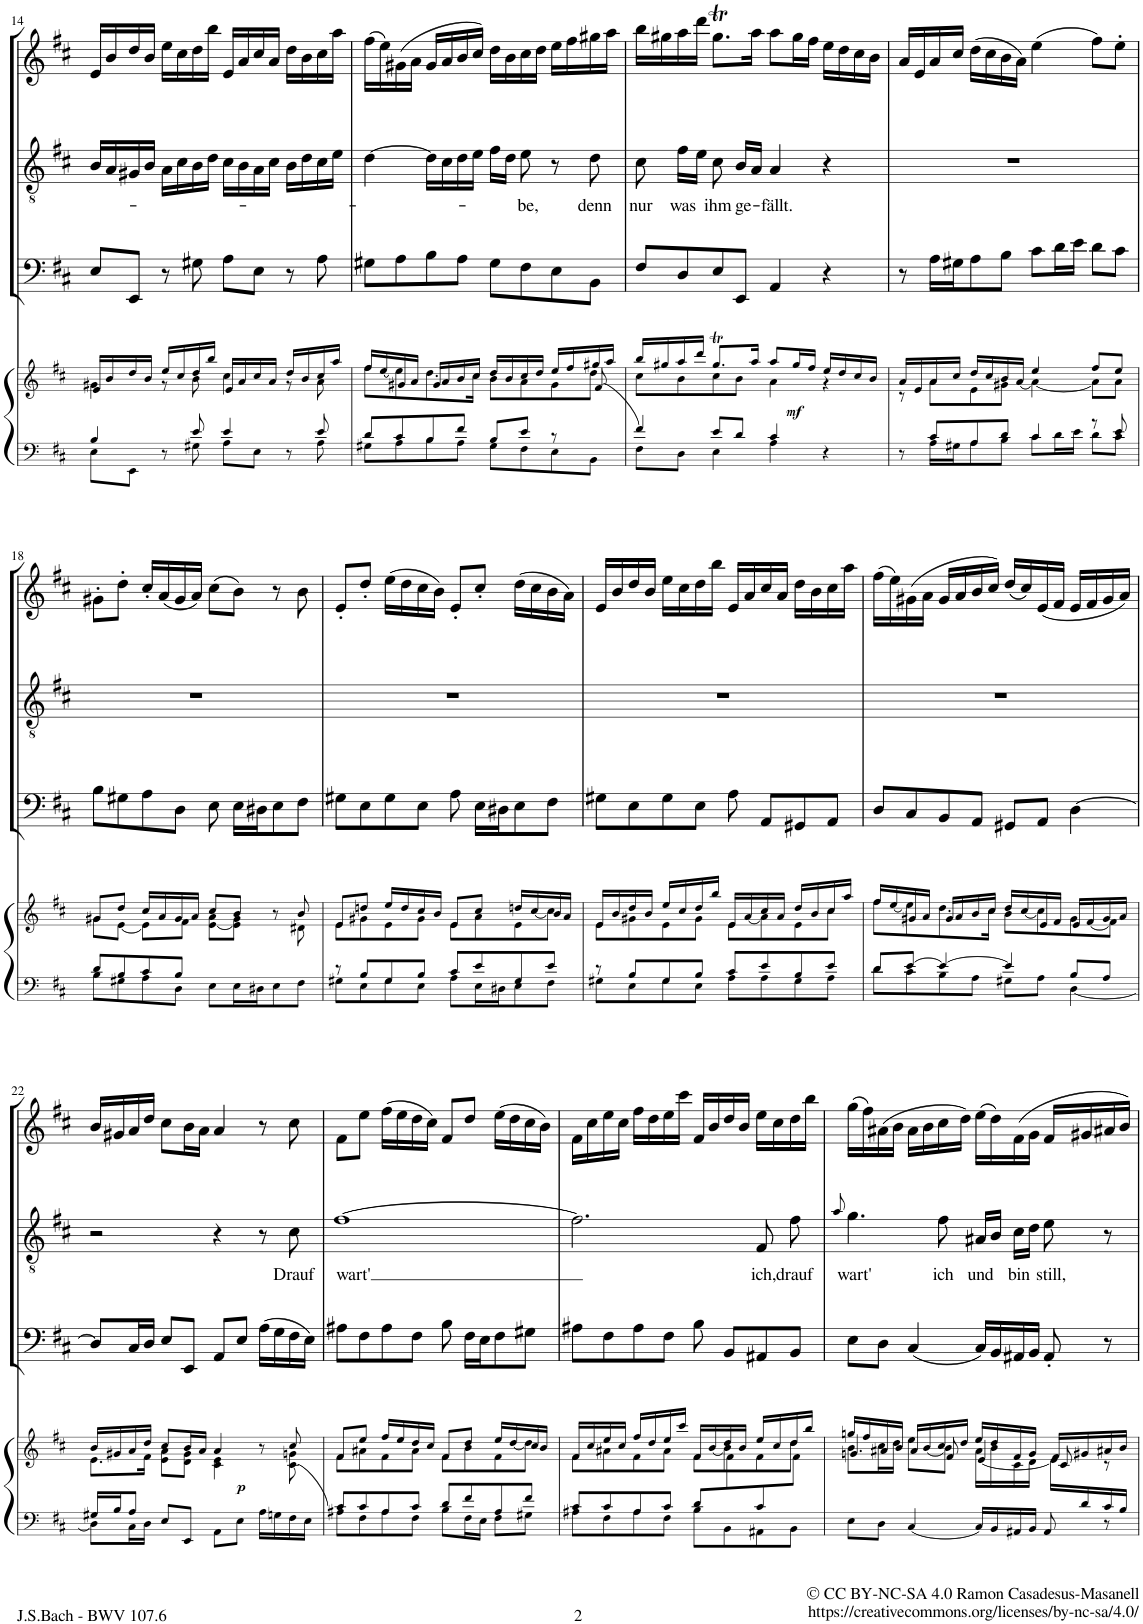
**kern	**kern	**dynam	**kern	**kern	**text	**kern
*part4	*part4	*part4	*part3	*part2	*part2	*part1
*staff5	*staff4	*staff4/5	*staff3	*staff2	*staff2	*staff1
*I"Piano reduction	*	*	*I"Organo e Continuo	*I"Tenore	*	*I"Flauto traverso I, II
*I'Pno	*	*	*	*	*	*I'Fl
!!LO:PB:g=z
*clefF4	*clefG2	*	*clefF4	*clefGv2	*	*clefG2
*k[f#c#]	*k[f#c#]	*	*k[f#c#]	*k[f#c#]	*	*k[f#c#]
*M4/4	*M4/4	*	*M4/4	*M4/4	*	*M4/4
*met(c)	*met(c)	*	*met(c)	*met(c)	*	*met(c)
=14	=14	=14	=14	=14	=14	=14
*^	*^	*	*	*	*	*
4B/	8E\L	16e/LL	4g#X\	.	8E/L	16B/LL	.	16e/LL
.	.	16b/	.	.	.	16A/	.	16b/
.	8EE\J	16dd/	.	.	8EE/J	16G#X/	.	16dd/
.	.	16b/JJ	.	.	.	16B/JJ	.	16b/JJ
8r	8ryy	16ee/LL	8r	.	8r	16A\LL	.	16ee\LL
.	.	16cc#/	.	.	.	16c#\	.	16cc#\
8e/	8G#X\	16dd/	8b\	.	8G#X\	16B\	.	16dd\
.	.	16bb/JJ	.	.	.	16d\JJ	.	16bb\JJ
4e/	8A\L	16e/LL	4cc#\	.	8A\L	16c#\LL	.	16e/LL
.	.	16a/	.	.	.	16B\	.	16a/
.	8E\J	16cc#/	.	.	8E\J	16A\	.	16cc#/
.	.	16a/JJ	.	.	.	16c#\JJ	.	16a/JJ
8r	8ryy	16dd/LL	8r	.	8r	16B\LL	.	16dd\LL
.	.	16b/	.	.	.	16d\	.	16b\
8e/	8A\	16cc#/	8a\	.	8A\	16c#\	.	16cc#\
.	.	16aa/JJ	.	.	.	16e\JJ	.	16aa\JJ
=15	=15	=15	=15	=15	=15	=15	=15	=15
*	*	*	*^	*	*	*	*	*
8d/L	8G#X\L	16ff#/LL	8ff#\L	2..ryy	.	8G#X\L	[>4d\	.	(16ff#\LL
.	.	[<16ee/	.	.	.	.	.	.	16ee\)
8c#/	8A\	16g#X/	8ee\]	.	.	8A\	.	.	(16g#X\
.	.	16a/JJ	.	.	.	.	.	.	16a\JJ
8B/	8B\	16g#/LL	8.dd\	.	.	8B\	16d\LL]	.	16g#/LL
.	.	16a/	.	.	.	.	16c#\	.	16a/
8f#/J	8A\J	16b/	.	.	.	8A\J	16d\	.	16b/
.	.	16cc#/JJ	16cc#\Jk	.	.	.	16e\JJ	.	16cc#/JJ)
8B/L	8G#\L	16dd/LL	8b\L	.	.	8G#\L	16f#\LL	.	16dd\LL
.	.	16b/	.	.	.	.	16d\JJ	.	16b\
!	!	!	!	!	!	!	!	!LO:LY:b	!
8e/J	8F#\	16cc#/	8a\	.	.	8F#\	8e\	-be,	16cc#\
.	.	16dd/JJ	.	.	.	.	.	.	16dd\JJ
8r	8E\	16ee/LL	8g#\	.	.	8E\	8r	.	16ee\LL
.	.	16ff#/	.	.	.	.	.	.	16ff#\
!	!	!	!	!	!	!	!	!LO:LY:b	!
8ryy	8BB\J	16gg#X/	8dd\J	[>8f#/	.	8BB\J	8d\	denn	16gg#X\
.	.	16aa/JJ	.	.	.	.	.	.	16aa\JJ
*	*	*	*v	*v	*	*	*	*	*
=16	=16	=16	=16	=16	=16	=16	=16	=16
!	!	!	!	!	!	!	!LO:LY:b	!
4f#/]	8F#\L	16bb/LL	8cc#\L	.	8F#/L	8c#\	nur	16bb\LL
.	.	16gg#X/	.	.	.	.	.	16gg#X\
!	!	!	!	!	!	!	!LO:LY:b	!
.	8D\J	16aa/	8b\	.	8D/	16f#\LL	was	16aa\
.	.	16ddd/JJ	.	.	.	16e\JJ	.	16ddd\JJ
!	!	!	!	!	!	!	!LO:LY:b	!
8e/L	4E\	8.gg#t/L	8cc#\	.	8E/	8c#\	ihm	8.gg#t\L
!	!	!	!	!	!	!	!LO:LY:b	!
8d/J	.	.	8b\J	.	8EE/J	16B/LL	ge-	.
.	.	16aa/Jk	.	.	.	16A/JJ	.	16aa\Jk
!	!	!	!	!	!	!	!LO:LY:b	!
4c#/	4A\	8aa/L	4a\	.	4AA/	4A/	-fällt.	8aa\L
!	!	!	!	!LO:DY:b	!	!	!	!
.	.	16gg#/L	.	mf	.	.	.	16gg#\L
.	.	16ff#/JJ	.	.	.	.	.	16ff#\JJ
4r	4ryy	16ee/LL	4r	.	4r	4r	.	16ee\LL
.	.	16dd/	.	.	.	.	.	16dd\
.	.	16cc#/	.	.	.	.	.	16cc#\
.	.	16b/JJ	.	.	.	.	.	16b\JJ
=17	=17	=17	=17	=17	=17	=17	=17	=17
8r	8ryy	16a/LL	8r	.	8r	1r	.	16a/LL
.	.	16e/	.	.	.	.	.	16e/
8c#/L	16A\LL	16a/	8a\L	.	16A\LL	.	.	16a/
.	16G#X\J	16cc#/JJ	.	.	16G#X\J	.	.	16cc#/JJ
8A/	8A\	16dd/LL	8e\	.	8A\	.	.	(16dd\LL
.	.	16cc#/	.	.	.	.	.	16cc#\
8d/J	8B\J	16b/	8g#X\J	.	8B\J	.	.	16b\
.	.	[<16a/JJ	.	.	.	.	.	16a\JJ)
4c#/	8c#\L	4ee/	4a\_	.	8c#\L	.	.	(4ee\
.	16d\L	.	.	.	16d\L	.	.	.
.	16e\JJ	.	.	.	16e\JJ	.	.	.
8r	8d\L	8ff#/L	8a\L]	.	8d\L	.	.	8ff#\L)
8e/	8c#\J	8ee/J	8a\J	.	8c#\J	.	.	8ee'\J
!!LO:LB:g=z
=18	=18	=18	=18	=18	=18	=18	=18	=18
8d/L	8B\L	8g#X/L	8g#\L	.	8B\L	1r	.	8g#X'\L
8B/	8G#X\	8dd/J	[8e\J	.	8G#X\	.	.	8dd'\J
8c#/	8A\	16cc#/LL	8e\L]	.	8A\	.	.	16cc#'/LL
.	.	16a/	.	.	.	.	.	(16a/
8B/J	8D\J	16g#/	8f#\J	.	8D\J	.	.	16g#/
.	.	16a/JJ	.	.	.	.	.	16a/JJ)
2ryy	8E\L	8cc#/L	[8e\ 8a\L	.	8E\	.	.	(8cc#\L
.	16E\L	8b/J	8e\] 8g#\J	.	16E\LL	.	.	8b\J)
.	16D#X\J	.	.	.	16D#X\J	.	.	.
.	8E\	8r	8ryy	.	8E\	.	.	8r
.	8F#\J	8b/	8d#X\	.	8F#\J	.	.	8b\
=19	=19	=19	=19	=19	=19	=19	=19	=19
8r	8G#X\L	8e/L	8e\L	.	8G#X\L	1r	.	8e'/L
8B/L	8E\	8ddn/J	8g#X\	.	8E\	.	.	8dd'/J
8G#/	8G#\	16ee/LL	8e\	.	8G#\	.	.	(16ee\LL
.	.	16dd/	.	.	.	.	.	16dd\
8B/J	8E\J	16cc#/	8g#\J	.	8E\J	.	.	16cc#\
.	.	16b/JJ	.	.	.	.	.	16b\JJ)
8c#/L	8A\L	8e/L	8e\L	.	8A\	.	.	8e'/L
8e/	16E\L	8cc#/J	8a\	.	16E\LL	.	.	8cc#'/J
.	16D#X\J	.	.	.	16D#X\J	.	.	.
8G#/	8E\	16ddn/LL	8e\	.	8E\	.	.	(16dd\LL
.	.	[<16cc#/	.	.	.	.	.	16cc#\
8e/J	8F#\J	16b/	8cc#\J]	.	8F#\J	.	.	16b\
.	.	16a/JJ	.	.	.	.	.	16a\JJ)
=20	=20	=20	=20	=20	=20	=20	=20	=20
8r	8G#X\L	16e/LL	8e\L	.	8G#X\L	1r	.	16e/LL
.	.	16b/	.	.	.	.	.	16b/
8B/L	8E\	16dd/	8g#X\	.	8E\	.	.	16dd/
.	.	16b/JJ	.	.	.	.	.	16b/JJ
8G#/	8G#\	16ee/LL	8e\	.	8G#\	.	.	16ee\LL
.	.	16cc#/	.	.	.	.	.	16cc#\
8B/J	8E\J	16dd/	8g#\J	.	8E\J	.	.	16dd\
.	.	16bb/JJ	.	.	.	.	.	16bb\JJ
8c#/L	8A\L	16e/LL	8e\L	.	8A\	.	.	16e/LL
.	.	[<16a/	.	.	.	.	.	16a/
8e/	8A\	16cc#/	8a\]	.	8AA/L	.	.	16cc#/
.	.	16a/JJ	.	.	.	.	.	16a/JJ
8B/	8G#\	16dd/LL	8e\	.	8GG#X/	.	.	16dd\LL
.	.	16b/	.	.	.	.	.	16b\
8e/J	8A\J	16cc#/	8cc#\J	.	8AA/J	.	.	16cc#\
.	.	16aa/JJ	.	.	.	.	.	16aa\JJ
=21	=21	=21	=21	=21	=21	=21	=21	=21
8d/L	8d\L	16ff#/LL	8ff#\L	.	8D/L	1r	.	(16ff#\LL
.	.	[<16ee/	.	.	.	.	.	16ee\)
[8e/J	8c#\	16g#X/	8ee\]	.	8C#/	.	.	(16g#X\
.	.	16a/JJ	.	.	.	.	.	16a\JJ
4e/_	8B\	16g#/LL	8.dd\	.	8BB/	.	.	16g#/LL
.	.	16a/	.	.	.	.	.	16a/
.	8A\J	16b/	.	.	8AA/J	.	.	16b/
.	.	16cc#/JJ	16cc#\Jk	.	.	.	.	16cc#/JJ)
4e/]	8G#X\L	16dd/LL	8b\L	.	8GG#X/L	.	.	(16dd/LL
.	.	[<16cc#/	.	.	.	.	.	16cc#/)
.	8A\J	16e/	8cc#\]	.	8AA/J	.	.	(16e/
.	.	16f#/JJ	.	.	.	.	.	16f#/JJ
8B/L	[4D\	16e/LL	8g#\	.	[4D\	.	.	16e/LL
.	.	[<16f#/	.	.	.	.	.	16f#/
8A/J	.	16g#/	8f#\J]	.	.	.	.	16g#/
.	.	16a/JJ	.	.	.	.	.	16a/JJ)
!!LO:LB:g=z
=22	=22	=22	=22	=22	=22	=22	=22	=22
*	*	*	*^	*	*	*	*	*
16G#X/LL	8D\L]	16b/LL	8.e\L	2ryy	.	8D/L]	2r	.	16b/LL
16B/J	.	16g#X/	.	.	.	.	.	.	16g#X/
8A/J	16C#\L	16a/	.	.	.	16C#/L	.	.	16a/
.	16D\JJ	16dd/JJ	16f#\Jk	.	.	16D/JJ	.	.	16dd/JJ
4ryy	8E/L	8cc#/L	8e\ 8a\L	.	.	8E/L	.	.	8cc#\L
.	8EE/J	16b/L	8d\ 8g#\J	.	.	8EE/J	.	.	16b\L
.	.	16a/JJ	.	.	.	.	.	.	16a\JJ
2ryy	8AA\L	4a/	4c#\ 4e\	8ryy	.	8AA/L	4r	.	4a/
!	!	!	!	!	!LO:DY:b	!	!	!	!
.	8E\J	.	.	4.ryy	p	8E/J	.	.	.
.	16A\LL	8r	8ryy	.	.	(16A\LL	8r	.	8r
.	16Gn\	.	.	.	.	16G\	.	.	.
!	!	!	!	!	!	!	!	!LO:LY:b	!
.	16F#\	8cc#/	[>8c#\ 8gn\	.	.	16F#\	8c#\	Drauf	8cc#\
.	16E\JJ	.	.	.	.	16E\JJ)	.	.	.
=23	=23	=23	=23	=23	=23	=23	=23	=23	=23
!	!	!	!	!	!	!	!	!LO:LY:b	!
*	*	*	*v	*v	*	*	*	*	*
8c#/L]	8A#X\L	8f#/L	8f#\L	.	8A#X\L	[1f#	wart'	8f#\L
8c#/	8F#\	8ee/J	8a#X\	.	8F#\	.	.	8ee\J
8A#/	8A#\	16ff#/LL	8f#\	.	8A#\	.	.	(16ff#\LL
.	.	16ee/	.	.	.	.	.	16ee\
8c#/J	8F#\J	16dd/	8a#\J	.	8F#\J	.	.	16dd\
.	.	16cc#/JJ	.	.	.	.	.	16cc#\JJ)
8d/L	8B\L	8f#/L	8f#\L	.	8B\	.	.	8f#/L
8f#/	16F#\L	8dd/J	8b\	.	16F#\LL	.	.	8dd/J
.	16E\JJ	.	.	.	16E\J	.	.	.
8A#/	8F#\L	16ee/LL	8f#\	.	8F#\	.	.	(16ee\LL
.	.	[<16dd/	.	.	.	.	.	16dd\
8f#/J	8G#X\J	16cc#/	8dd\J]	.	8G#X\J	.	.	16cc#\
.	.	16b/JJ	.	.	.	.	.	16b\JJ)
=24	=24	=24	=24	=24	=24	=24	=24	=24
*	*	*	*^	*	*	*	*	*
8c#/L	8A#X\L	16f#/LL	8f#\L	8ryy	.	8A#X\L	2.f#\]	.	16f#\LL
.	.	16cc#/	.	.	.	.	.	.	16cc#\
*	*	*	*v	*v	*	*	*	*	*
8c#/	8F#\	16ee/	8a#X\	.	8F#\	.	.	16ee\
.	.	16cc#/JJ	.	.	.	.	.	16cc#\JJ
8A#/	8A#\	16ff#/LL	8f#\	.	8A#\	.	.	16ff#\LL
.	.	16dd/	.	.	.	.	.	16dd\
8c#/J	8F#\J	16ee/	8a#\J	.	8F#\J	.	.	16ee\
.	.	16ccc#/JJ	.	.	.	.	.	16ccc#\JJ
8d/L	8B\L	16f#/LL	8f#\L	.	8B\	.	.	16f#/LL
.	.	[<16b/	.	.	.	.	.	16b/
*	*	*	*^	*	*	*	*	*
8ryy	8BB\	16dd/	8b\]	8f#\	.	8BB/L	.	.	16dd/
.	.	16b/JJ	.	.	.	.	.	.	16b/JJ
!	!	!	!	!	!	!	!	!LO:LY:b	!
8c#/	8AA#X\	16ee/LL	8f#\	8ryy	.	8AA#X/	8F#/	ich,	16ee\LL
.	.	16cc#/	.	.	.	.	.	.	16cc#\
!	!	!	!	!	!	!	!	!LO:LY:b	!
8ryy	8BB\J	16dd/	8dd\J	8f#\J	.	8BB/J	8f#\	drauf	16dd\
.	.	16bb/JJ	.	.	.	.	.	.	16bb\JJ
=25	=25	=25	=25	=25	=25	=25	=25	=25	=25
.	.	.	.	.	.	.	8qa/	.	.
!	!	!	!	!	!	!	!	!LO:LY:b	!
16ryy	8E\L	16ggn/LL	8b\L	4.gn/	.	8E\L	4.g\	wart'	(16gg\LL
.	.	16ff#/	.	.	.	.	.	.	16ff#\)
.	8D\J	16a#X/	16cc#\L	.	.	8D\J	.	.	(16a#X\
.	.	16b/JJ	16dd\JJ	.	.	.	.	.	16b\JJ
.	4C#/	16a#/LL	8ee\L	.	.	(4C#/	.	.	16a#\LL
.	.	[<16b/	.	.	.	.	.	.	16b\
!	!	!	!	!	!	!	!	!LO:LY:b	!
.	.	16cc#/	8b\J]	8f#/	.	.	8f#\	ich	16cc#\
.	.	16dd/JJ	.	.	.	.	.	.	16dd\JJ)
!	!	!	!	!	!	!	!	!LO:LY:b	!
.	16C#/LL	16ee/LL	16a#\LL	[<4e/	.	16C#/LL)	16A#X/LL	und	(16ee\LL
.	16BB/	16dd/	16b\	.	.	16BB/	16B/JJ	.	16dd\)
!	!	!	!	!	!	!	!	!LO:LY:b	!
.	16AA#X/	16f#/	16c#\	.	.	16AA#X/	16c#\LL	bin	(16f#\
.	16BB/JJ	16g/JJ	16d\JJ	.	.	16BB/JJ	16d\JJ	.	16g\JJ
!	!	!	!	!	!	!	!	!LO:LY:b	!
.	8AA#/	16f#/LL	16e\LL]	8c#/	.	8AA#'/	8e\	still,	16f#/LL
16d/	.	16g#X/	8.ryy	.	.	.	.	.	16g#X/
16c#/	8r	16a#X/	.	8r	.	8r	8r	.	16a#X/
16B/JJ	.	16b/JJ	.	.	.	.	.	.	16b/JJ)
*v	*v	*	*	*	*	*	*	*	*
*	*v	*v	*v	*	*	*	*	*
=	=	=	=	=	=	=
*-	*-	*-	*-	*-	*-	*-
